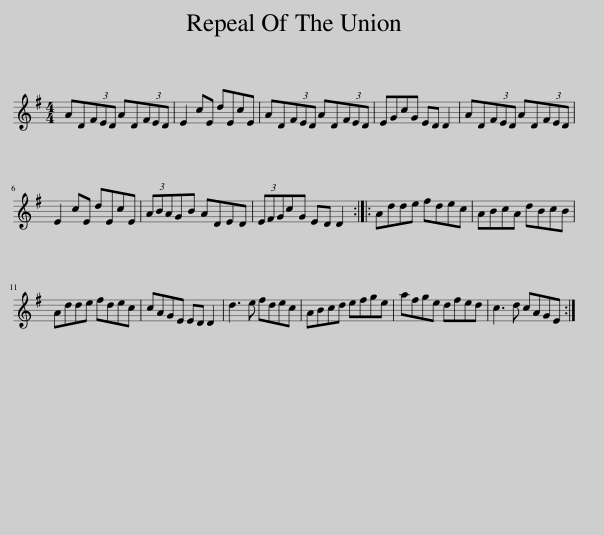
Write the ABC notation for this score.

X:1
L:1/8
M:4/4
I:linebreak $
K:G
V:1 treble
V:1
 AD(3FED AD(3FED | E2 cE dEcE | AD(3FED AD(3FED | EGcG ED D2 | AD(3FED AD(3FED |$ %5
 E2 cE dEcE | (3ABAGB ADED | (3EFGcG ED D2 :: Adde fdec | ABcA dBcB |$ %10
 Adde fdec | cAGE ED D2 | d3 e fdec | ABcd efge | afge dfed | %15
 c3 d cAGE :| %16
